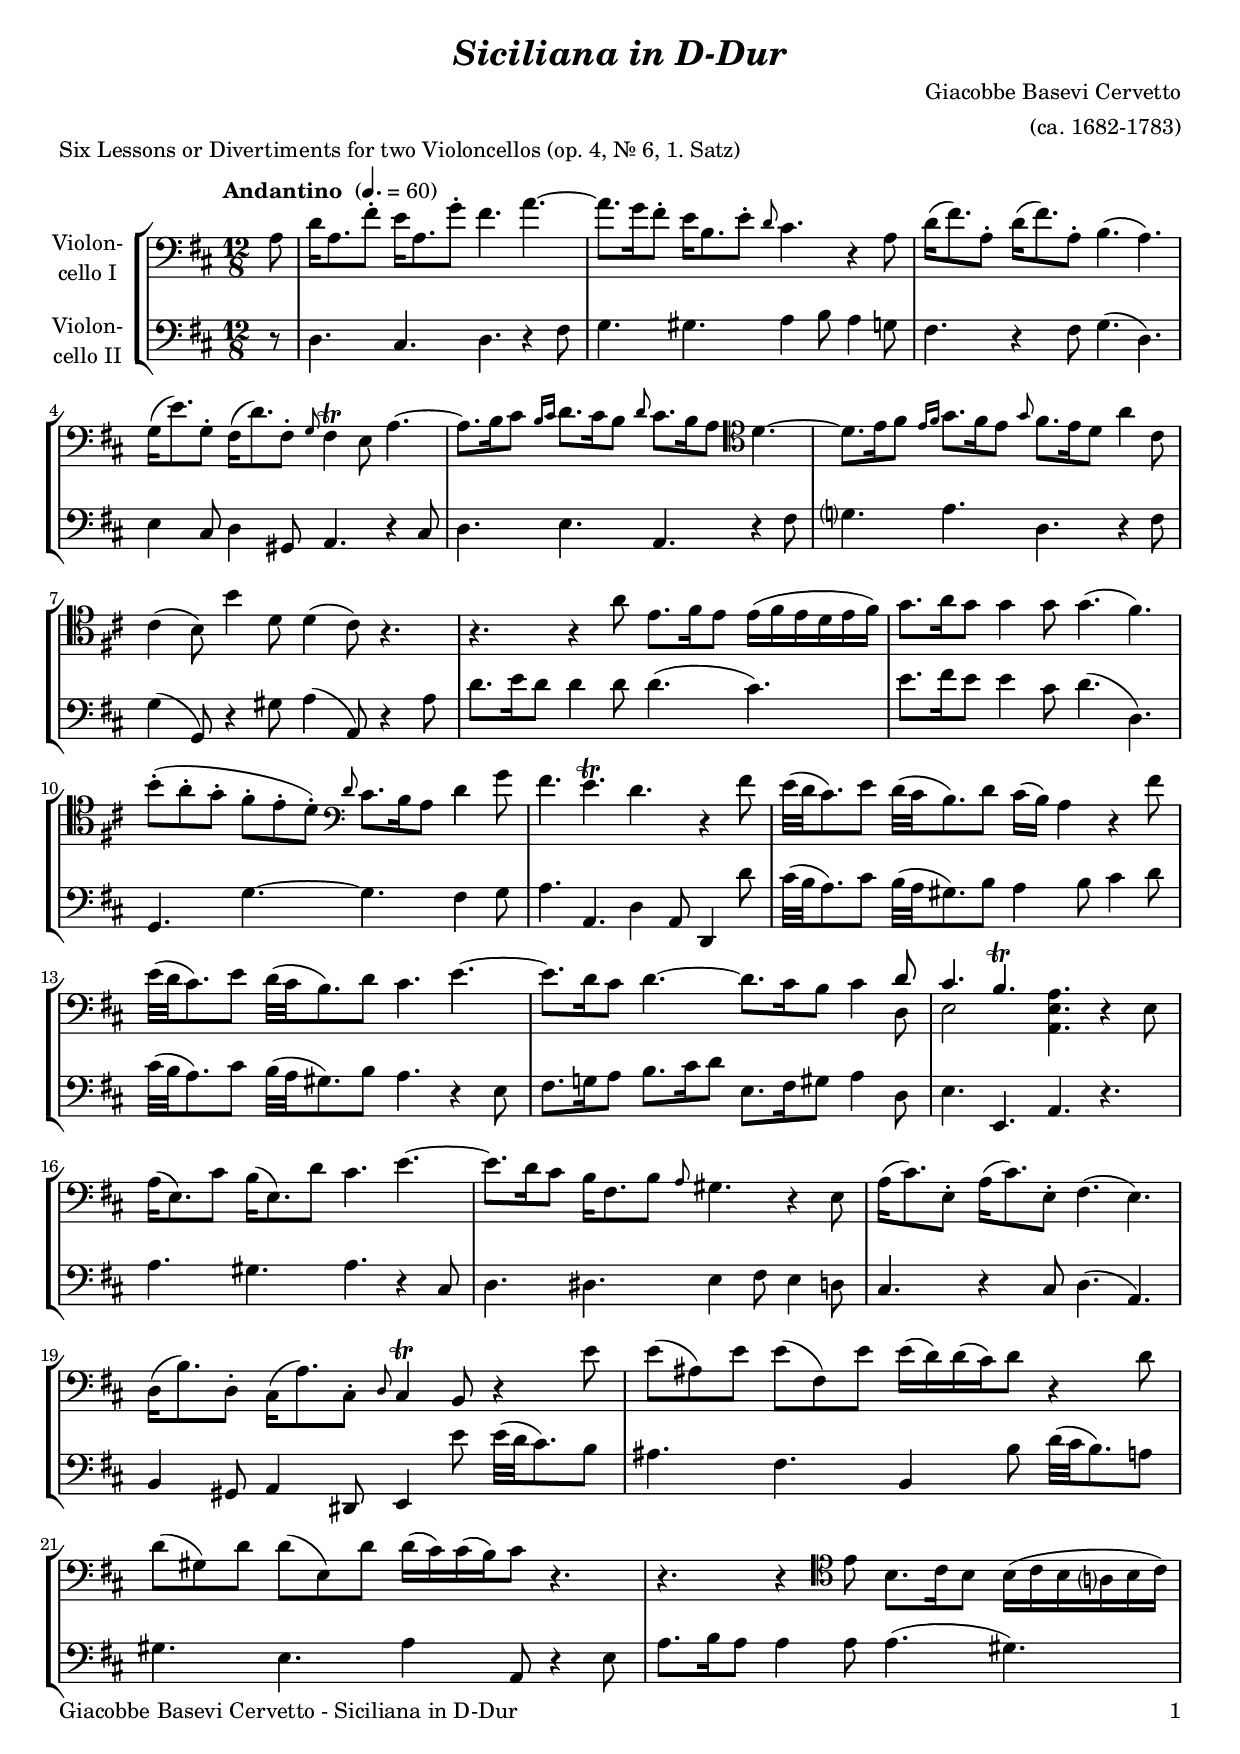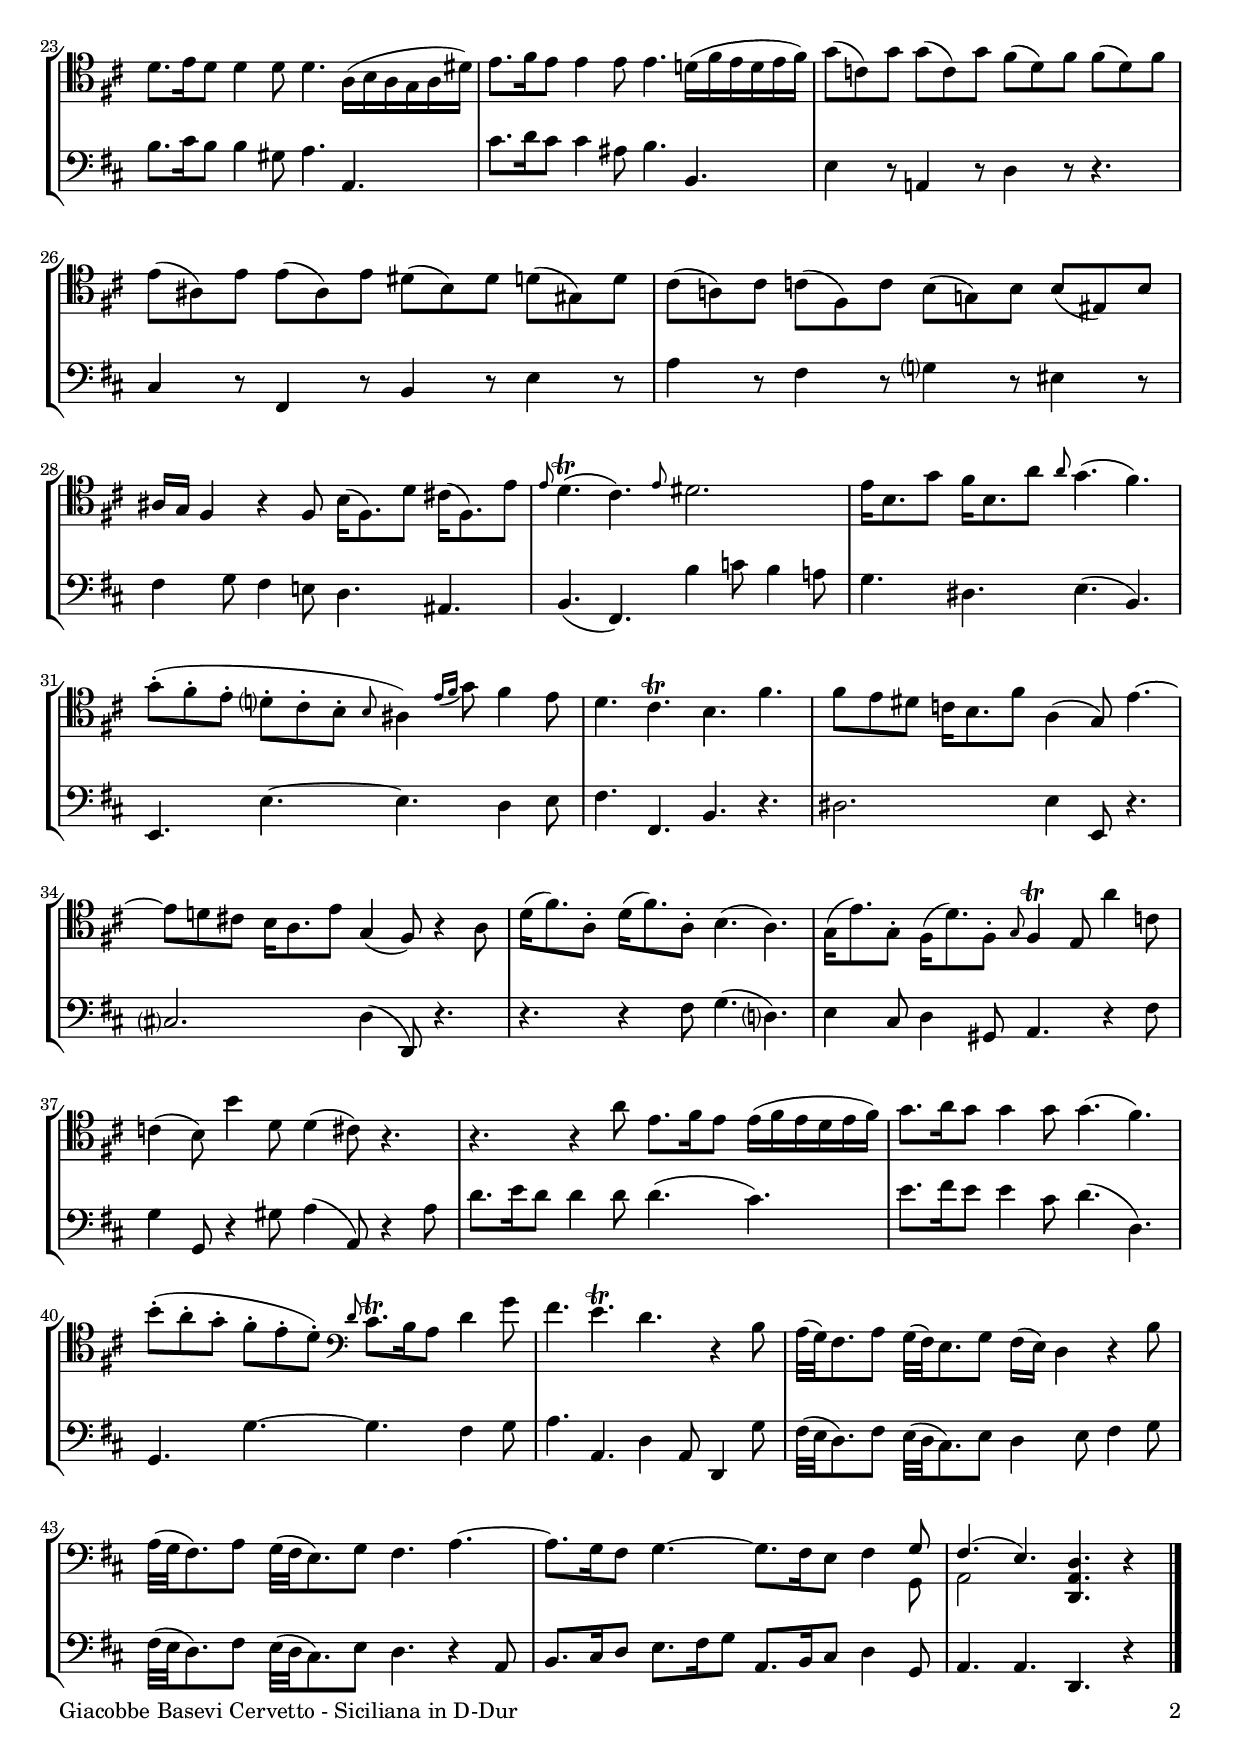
\version "2.20.2"
\include "deutsch.ly"
  
#(set-global-staff-size 19)

\header {
  title     = \markup \bold \italic "Siciliana in D-Dur"
  composer  = "Giacobbe Basevi Cervetto"
  arranger  = "(ca. 1682-1783)"
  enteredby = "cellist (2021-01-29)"
  piece     = "Six Lessons or Divertiments for two Violoncellos (op. 4, Nr. 6, 1. Satz)"
}

voiceconsts = {
  \key d \major
  \time 12/8
  \clef "bass"
%  \numericTimeSignature
  \compressEmptyMeasures
  % Set default beaming for all staves
%  \set Timing.beamExceptions = #'()
%  \set Timing.baseMoment     = #(ly:make-moment 1 4)
%  \set Timing.beatStructure  = #'(1 1 1)
  \tempo "Andantino " 4.=60
}

micl = "clarinet"
mifl = "flute"
miob = "oboe"
mifh = "french horn"
misx = "tenor sax"
mist = "string ensemble 1"
miba = "cello"

dolc = \markup \italic "dolce"

va = \relative c' {
  \voiceconsts
  
  \partial 8 a8
  d16 a8. fis'8-. e16 a,8. g'8-. fis4. a~
  a8. g16 fis8-. e16 h8. e8-. \grace d cis4. r4 a8
  d16( fis8.) a,8-. d16( fis8.) a,8-. h4.( a)

  g16( e'8.) g,8-. fis16( d'8.) fis,8-. \grace g fis4\trill e8 a4.~
  a8. h16 cis8 \grace { h16[ cis] } d8. cis16 h8 \grace d cis8. h16 a8 \clef "tenor" d4.~
  d8. e16 fis8 \grace { e16[ fis] } g8. fis16 e8 \grace g fis8. e16 d8 a'4 cis,8
  cis4( h8) h'4 d,8 d4( cis8) r4.

  r r4 a'8 e8. fis16 e8 e16( fis e d e fis)
  g8. a16 g8 g4 g8 g4.( fis)
  h8(-. a-. g-. fis-. e-. d)-. \clef "bass" \grace d cis8. h16 a8 d4 g8
  fis4. e\trill d r4 fis8

  e32( d cis8.) e8 d32( cis h8.) d8 cis16( h) a4 r fis'8
  e32( d cis8.) e8 d32( cis h8.) d8 cis4. e~
  e8. d16 cis8 d4.~ d8. cis16 h8 cis4 << {
    d8
    cis4. h\trill
  } \\ {
    d,8
    e2
  } >> <a, e' a>4. r4 e'8

  a16( e8.) cis'8 h16( e,8.) d'8 cis4. e~
  e8. d16 cis8 h16 fis8. h8 \grace a gis4. r4 e8
  a16( cis8.) e,8-. a16( cis8.) e,8-. fis4.( e)
  d16( h'8.) d,8-. cis16( a'8.) cis,8-. \grace d cis4\trill h8 r4 e'8

  e( ais,)  e' e( fis,) e' e16( d) d( cis) d8 r4 d8
  d( gis,) d' d( e,) d' d16( cis) cis( h) cis8 r4.
  r r4 \clef "tenor" e8 h8. cis16 h8 h16( cis h a? h cis)

  d8. e16 d8 d4 d8 d4. a16( h a g a dis)
  e8. fis16 e8 e4 e8 e4. d!16( fis e d e fis)
  g8( c,) g' g( c,) g' fis( d) fis fis( d) fis
  e( ais,) e' e( ais,) e' dis( h) dis d( gis,) d'

  cis( a!) cis c( fis,) c' h( g!) h h( eis,) h'
  ais16 g fis4 r fis8 h16( fis8.) d'8 cis!16( fis,8.) e'8
  \grace e d4.(\trill cis) \grace e8 dis2.
  e16 h8. g'8 fis16 h,8. a'8 \grace a g4.( fis)

  g8(-. fis-. e-. d?-. cis-. h-. \grace h ais4) \appoggiatura { e'16[ fis] } g8 fis4 e8
  d4. cis\trill h fis'
  fis8 e dis c16 h8. fis'8 a,4( g8) e'4.~
  e8 d! cis! h16 a8. e'8 g,4( fis8) r4 a8

  d16( fis8.) a,8-. d16( fis8.) a,8-. h4.( a)
  g16( e'8.) g,8-. fis16( d'8.) fis,8-. \grace g fis4\trill e8 a'4 c,8
  c4( h8) h'4 d,8 d4( cis8) r4.
  r4. r4 a'8 e8. fis16 e8 e16( fis e d e fis)

  g8. a16 g8 g4 g8 g4.( fis)
  h8(-. a-. g-. fis-. e-. d)-. \clef "bass" \grace d cis8.\trill h16 a8 d4 g8
  fis4. e\trill d r4 h8
  a32( g) fis8. a8 g32( fis) e8. g8 fis16( e) d4 r h'8

  a32( g fis8.) a8 g32( fis e8.) g8 fis4. a~
  a8. g16 fis8 g4.~ g8. fis16 e8 fis4 << {
    g8
    fis4.( e)
  } \\ {
    g,8
    a2
  } >> <d, a' d>4. r4 \bar "|."
}

vb = \relative c {
  \voiceconsts

  \partial 8 r8
  d4. cis d r4 fis8
  g4. gis a4 h8 a4 g8
  fis4. r4 fis8 g4.( d)

  e4 cis8 d4 gis,8 a4. r4 cis8
  d4. e a, r4 fis'8
  g?4. a d, r4 fis8
  g4( g,8) r4 gis'8 a4( a,8) r4 a'8

  d8. e16 d8 d4 d8 d4.( cis)
  e8. fis16 e8 e4 cis8 d4.( d,)
  g, g'~ g fis4 g8
  a4. a, d4 a8 d,4 d''8

  cis32( h a8.) cis8 h32( a gis8.) h8 a4 h8 cis4 d8
  cis32( h a8.) cis8 h32( a gis8.) h8 a4. r4 e8
  fis8. g!16 a8 h8. cis16 d8 e,8. fis16 gis8 a4 d,8
  e4. e, a r

  a' gis a r4 cis,8
  d4. dis e4 fis8 e4 d8
  cis4. r4 cis8 d4.( a)
  h4 gis8 a4 dis,8 e4 e''8 e32( d cis8.) h8

  ais4. fis h,4 h'8 d32( cis h8.) a8
  gis4. e a4 a,8 r4 e'8
  a8. h16 a8 a4 a8 a4.( gis)

  h8. cis16 h8 h4 gis8 a4. a,
  cis'8. d16 cis8 cis4 ais8 h4. h,
  e4 r8 a,!4 r8 d4 r8 r4.
  cis4 r8 fis,4 r8 h4 r8 e4 r8

  a4 r8 fis4 r8 g?4 r8 eis4 r8
  fis4 g8 fis4 e!8 d4. ais
  h( fis) h'4 c8 h4 a!8
  g4. dis e( h)

  e, e'~ e d4 e8
  fis4. fis, h r
  dis2. e4 e,8 r4.
  cis'?2. d4( d,8) r4.

  r r4 fis'8 g4.( d?)
  e4 cis8 d4 gis,8 a4. r4 fis'8
  g4 g,8 r4 gis'8 a4( a,8) r4 a'8
  d8. e16 d8 d4 d8 d4.( cis)

  e8. fis16 e8 e4 cis8 d4.( d,)
  g, g'~ g fis4 g8
  a4. a, d4 a8 d,4 g'8
  fis32( e d8.) fis8 e32( d cis8.) e8 d4 e8 fis4 g8

  fis32( e d8.) fis8 e32( d cis8.) e8 d4. r4 a8
  h8. cis16 d8 e8. fis16 g8 a,8. h16 cis8 d4 g,8
  a4. a d, r4 \bar "|."
}


music = \new StaffGroup <<
      \new Staff {
	\set Staff.midiInstrument = \miba
	\set Staff.instrumentName = \markup \center-column { "Violon-" "cello I" }
	\transpose d d { \va }
      }

      \new Staff {
	\set Staff.midiInstrument = \miba
	\set Staff.instrumentName = \markup \center-column { "Violon-" "cello II" }
	\transpose d d { \vb }
      }
>>

\book {
   \paper {
    print-page-number = ##t
    print-first-page-number = ##t
    ragged-last-bottom = ##f
    oddHeaderMarkup = \markup \null
    evenHeaderMarkup = \markup \null
    oddFooterMarkup = \markup {
      \fill-line {
        \on-the-fly #print-page-number-check-first
        "Giacobbe Basevi Cervetto - Siciliana in D-Dur" \fromproperty #'page:page-number-string
      }
    }
    evenFooterMarkup = \oddFooterMarkup
  } \score {
    \music
    \layout {}
  }

  \score {
    \unfoldRepeats \music

    \midi {
      \context {
        \Score
      }
    }
  }
}